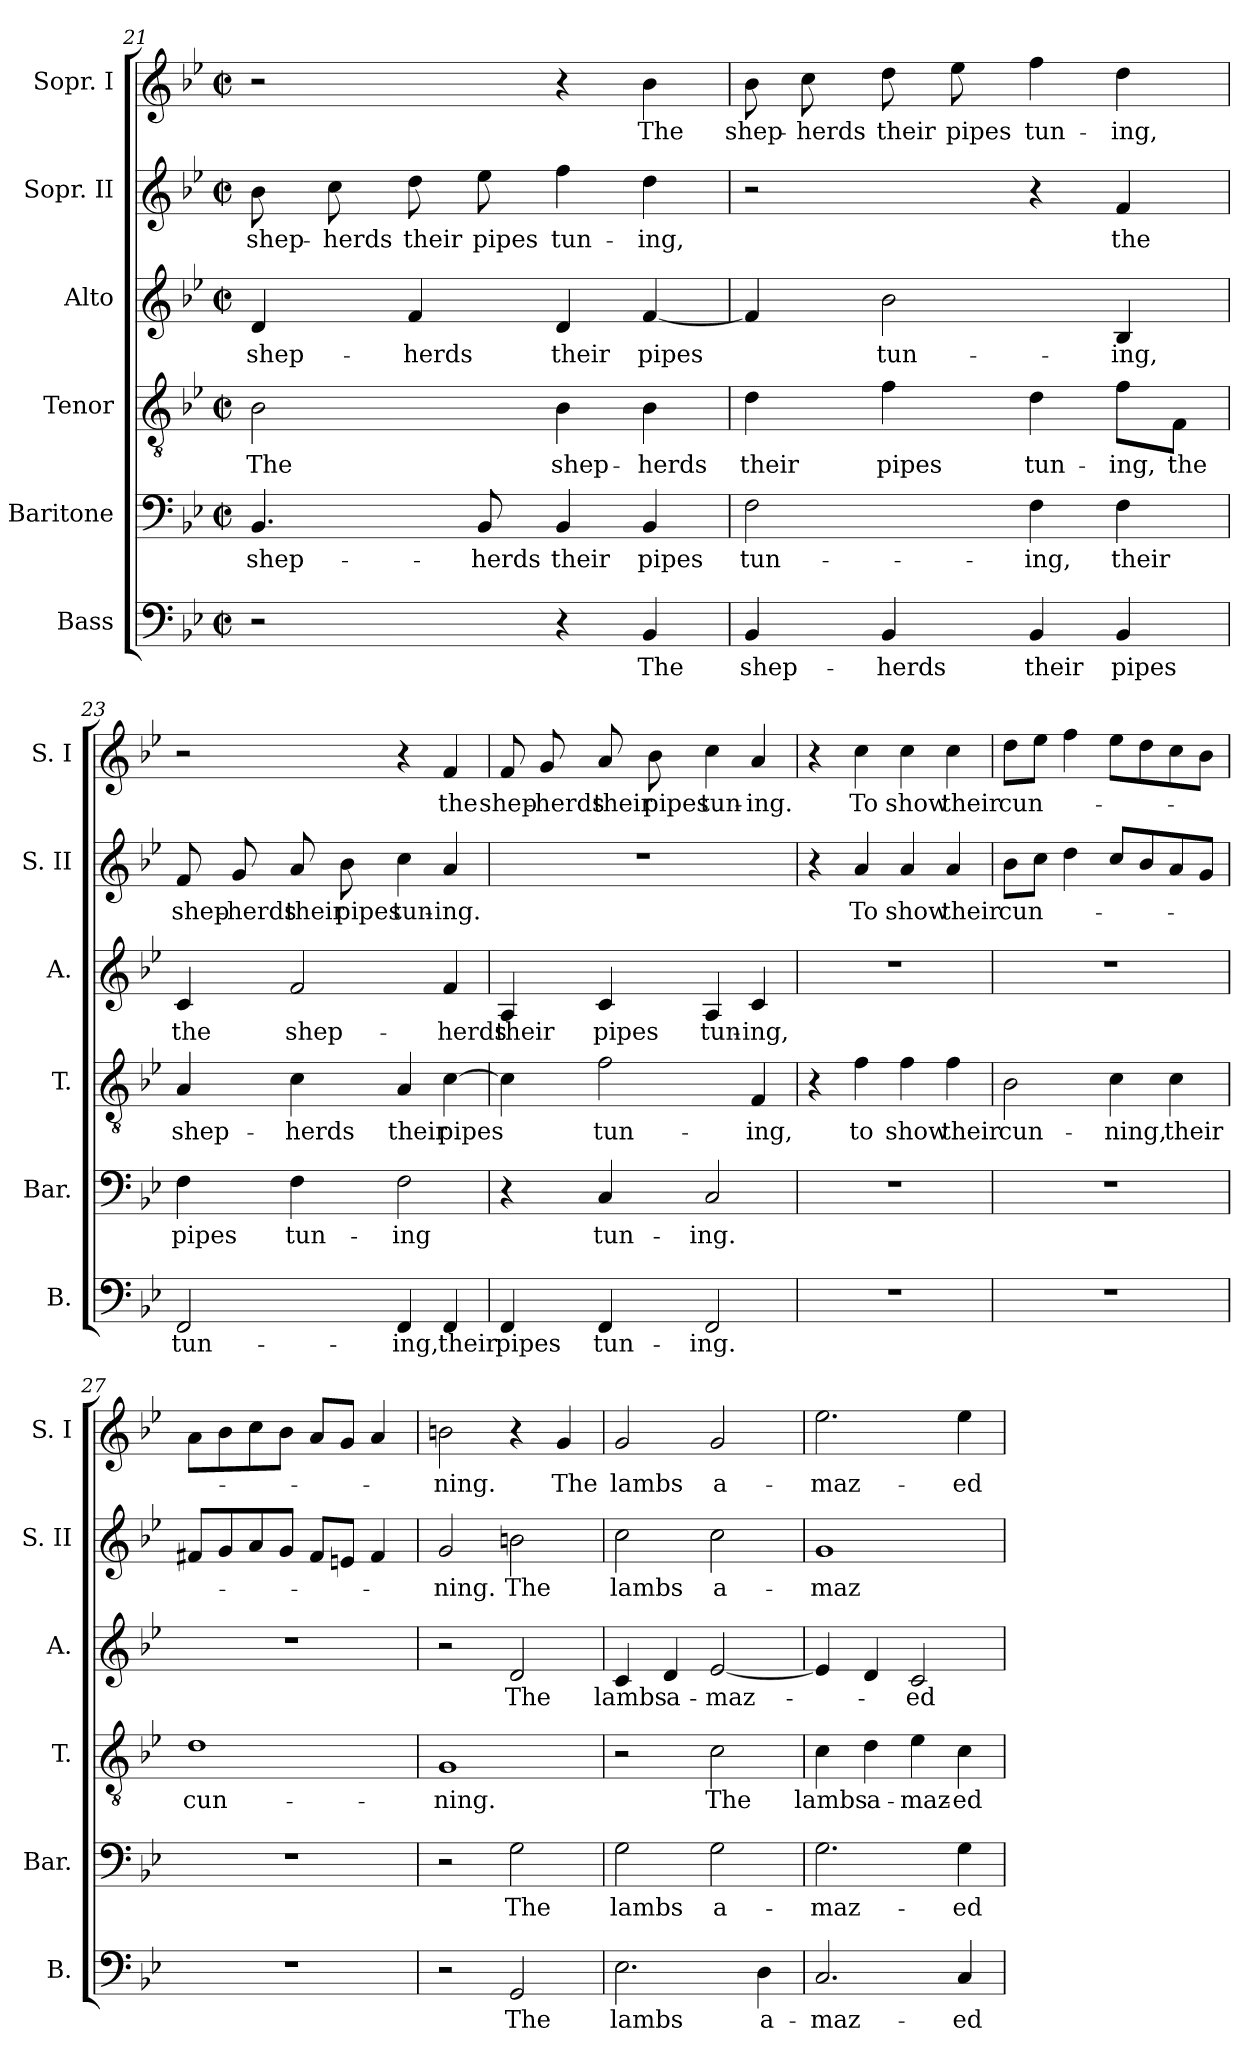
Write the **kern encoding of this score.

**kern	**text	**kern	**text	**kern	**text	**kern	**text	**kern	**text	**kern	**text
*part6	*part6	*part5	*part5	*part4	*part4	*part3	*part3	*part2	*part2	*part1	*part1
*staff6	*staff6	*staff5	*staff5	*staff4	*staff4	*staff3	*staff3	*staff2	*staff2	*staff1	*staff1
*I"Bass	*	*I"Baritone	*	*I"Tenor	*	*I"Alto	*	*I"Sopr. II	*	*I"Sopr. I	*
*I'B.	*	*I'Bar.	*	*I'T.	*	*I'A.	*	*I'S. II	*	*I'S. I	*
*clefF4	*	*clefF4	*	*clefGv2	*	*clefG2	*	*clefG2	*	*clefG2	*
*k[b-e-]	*	*k[b-e-]	*	*k[b-e-]	*	*k[b-e-]	*	*k[b-e-]	*	*k[b-e-]	*
*g:	*	*g:	*	*g:	*	*g:	*	*g:	*	*g:	*
*M2/2	*	*M2/2	*	*M2/2	*	*M2/2	*	*M2/2	*	*M2/2	*
*met(c|)	*	*met(c|)	*	*met(c|)	*	*met(c|)	*	*met(c|)	*	*met(c|)	*
=21	=21	=21	=21	=21	=21	=21	=21	=21	=21	=21	=21
2r	.	4.BB-/	shep-	2B-\	The	4d/	shep-	8b-\	shep-	2r	.
.	.	.	.	.	.	.	.	8cc\	-herds	.	.
.	.	.	.	.	.	4f/	-herds	8dd\	their	.	.
.	.	8BB-/	-herds	.	.	.	.	8ee-\	pipes	.	.
4r	.	4BB-/	their	4B-\	shep-	4d/	their	4ff\	tun-	4r	.
4BB-/	The	4BB-/	pipes	4B-\	-herds	[4f/	pipes	4dd\	-ing,	4b-\	The
!!LO:PB:g=z
=22	=22	=22	=22	=22	=22	=22	=22	=22	=22	=22	=22
4BB-/	shep-	2F\	tun-	4d\	their	4f/]	.	2r	.	8b-\	shep-
.	.	.	.	.	.	.	.	.	.	8cc\	-herds
4BB-/	-herds	.	.	4f\	pipes	2b-\	tun-	.	.	8dd\	their
.	.	.	.	.	.	.	.	.	.	8ee-\	pipes
4BB-/	their	4F\	-ing,	4d\	tun-	.	.	4r	.	4ff\	tun-
4BB-/	pipes	4F\	their	8f\L	-ing,	4B-/	-ing,	4f/	the	4dd\	-ing,
.	.	.	.	8F\J	the	.	.	.	.	.	.
=23	=23	=23	=23	=23	=23	=23	=23	=23	=23	=23	=23
2FF/	tun-	4F\	pipes	4A/	shep-	4c/	the	8f/	shep-	2r	.
.	.	.	.	.	.	.	.	8g/	-herds	.	.
.	.	4F\	tun-	4c\	-herds	2f/	shep-	8a/	their	.	.
.	.	.	.	.	.	.	.	8b-\	pipes	.	.
4FF/	-ing,	2F\	-ing	4A/	their	.	.	4cc\	tun-	4r	.
4FF/	their	.	.	[4c\	pipes	4f/	-herds	4a/	-ing.	4f/	the
!!LO:LB:g=z
=24	=24	=24	=24	=24	=24	=24	=24	=24	=24	=24	=24
4FF/	pipes	4r	.	4c\]	.	4A/	their	1r	.	8f/	shep-
.	.	.	.	.	.	.	.	.	.	8g/	-herds
4FF/	tun-	4C/	tun-	2f\	tun-	4c/	pipes	.	.	8a/	their
.	.	.	.	.	.	.	.	.	.	8b-\	pipes
2FF/	-ing.	2C/	-ing.	.	.	4A/	tun-	.	.	4cc\	tun-
.	.	.	.	4F/	-ing,	4c/	-ing,	.	.	4a/	-ing.
=25	=25	=25	=25	=25	=25	=25	=25	=25	=25	=25	=25
1r	.	1r	.	4r	.	1r	.	4r	.	4r	.
.	.	.	.	4f\	to	.	.	4a/	To	4cc\	To
.	.	.	.	4f\	show	.	.	4a/	show	4cc\	show
.	.	.	.	4f\	their	.	.	4a/	their	4cc\	their
!!LO:LB:g=z
=26	=26	=26	=26	=26	=26	=26	=26	=26	=26	=26	=26
1r	.	1r	.	2B-\	cun-	1r	.	8b-\L	cun-	8dd\L	cun-
.	.	.	.	.	.	.	.	8cc\J	.	8ee-\J	.
.	.	.	.	.	.	.	.	4dd\	.	4ff\	.
.	.	.	.	4c\	-ning,	.	.	8cc/L	.	8ee-\L	.
.	.	.	.	.	.	.	.	8b-/	.	8dd\	.
.	.	.	.	4c\	their	.	.	8a/	.	8cc\	.
.	.	.	.	.	.	.	.	8g/J	.	8b-\J	.
=27	=27	=27	=27	=27	=27	=27	=27	=27	=27	=27	=27
1r	.	1r	.	1d	cun-	1r	.	8f#X/L	.	8a\L	.
.	.	.	.	.	.	.	.	8g/	.	8b-\	.
.	.	.	.	.	.	.	.	8a/	.	8cc\	.
.	.	.	.	.	.	.	.	8g/J	.	8b-\J	.
.	.	.	.	.	.	.	.	8f#/L	.	8a/L	.
.	.	.	.	.	.	.	.	8en/J	.	8g/J	.
.	.	.	.	.	.	.	.	4f#/	.	4a/	.
=28	=28	=28	=28	=28	=28	=28	=28	=28	=28	=28	=28
2r	.	2r	.	1G	-ning.	2r	.	2g/	-ning.	2bn\	-ning.
2GG/	The	2G\	The	.	.	2d/	The	2bn\	The	4r	.
.	.	.	.	.	.	.	.	.	.	4g/	The
!!LO:PB:g=z
=29	=29	=29	=29	=29	=29	=29	=29	=29	=29	=29	=29
2.E-\	lambs	2G\	lambs	2r	.	4c/	lambs	2cc\	lambs	2g/	lambs
.	.	.	.	.	.	4d/	a-	.	.	.	.
.	.	2G\	a-	2c\	The	[2e-/	-maz-	2cc\	a-	2g/	a-
4D\	a-	.	.	.	.	.	.	.	.	.	.
=30	=30	=30	=30	=30	=30	=30	=30	=30	=30	=30	=30
2.C/	-maz-	2.G\	-maz-	4c\	lambs	4e-/]	.	1g	-maz-	2.ee-\	-maz-
.	.	.	.	4d\	a-	4d/	.	.	.	.	.
.	.	.	.	4e-\	-maz-	2c/	-ed	.	.	.	.
4C/	-ed	4G\	-ed	4c\	-ed	.	.	.	.	4ee-\	-ed
=	=	=	=	=	=	=	=	=	=	=	=
*-	*-	*-	*-	*-	*-	*-	*-	*-	*-	*-	*-
